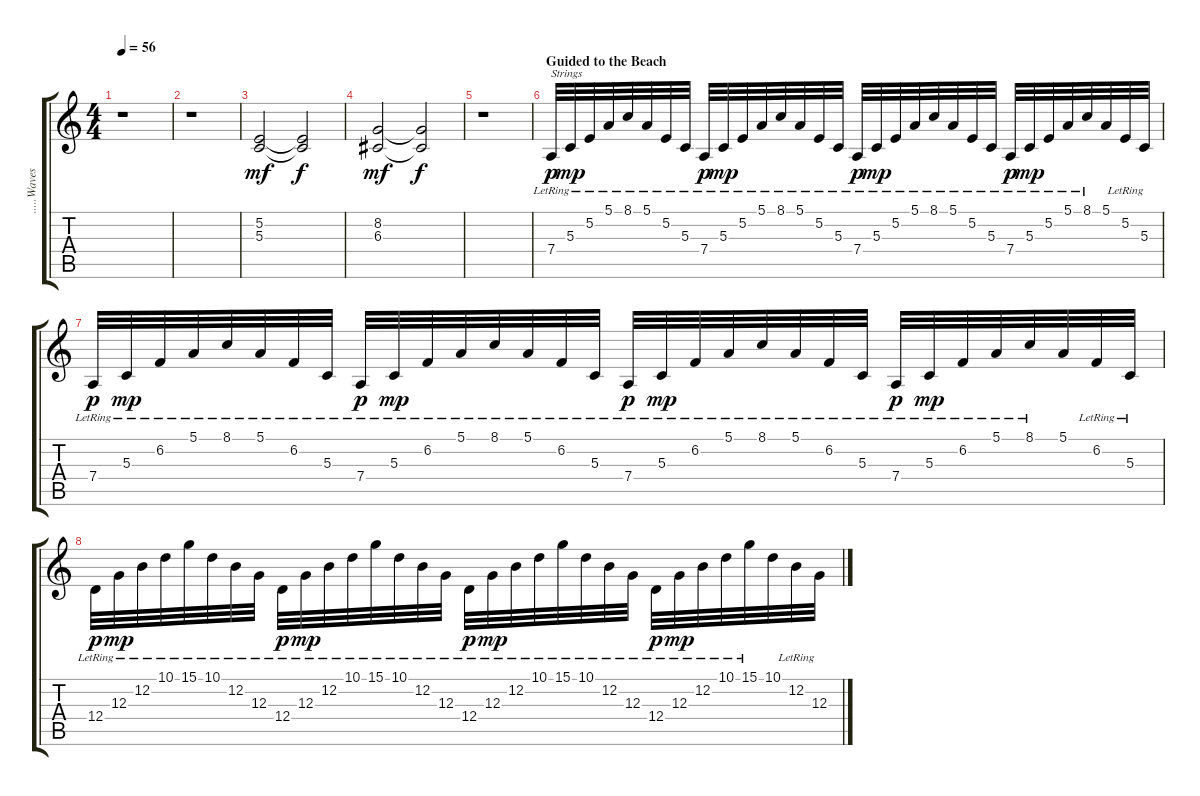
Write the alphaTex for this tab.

\track (".....Waves....." ".....Waves") {instrument acousticgrandpiano}
\staff {score tabs}
\tuning (E4 B3 G3 D3 A2 E2) {hide}
\ts (4 4)
\tempo 56
\clef g2
\ks c
r.1{dy f} |
r.1{volume 0} |
(5.2 5.3).2{dy mf volume 6 instrument stringensemble1} (5.2{t} 5.3{t}).2{dy f volume 2} |
(8.2 6.3).2{dy mf volume 6 instrument stringensemble1} (8.2{t} 6.3{t}).2{dy f volume 2} |
r.1 |
\section ("" "Guided to the Beach")
7.4{lr}.32{txt "Strings" dy p volume 10 instrument tremolostrings} 5.3{lr}.32{dy mp} 5.2{lr}.32 5.1{lr}.32 8.1{lr}.32 5.1{lr}.32 5.2{lr}.32 5.3{lr}.32 7.4{lr}.32{dy p} 5.3{lr}.32{dy mp} 5.2{lr}.32 5.1{lr}.32 8.1{lr}.32 5.1{lr}.32 5.2{lr}.32 5.3{lr}.32 7.4{lr}.32{dy p} 5.3{lr}.32{dy mp} 5.2{lr}.32 5.1{lr}.32 8.1{lr}.32 5.1{lr}.32 5.2{lr}.32 5.3{lr}.32 7.4{lr}.32{dy p} 5.3{lr}.32{dy mp} 5.2{lr}.32 5.1{lr}.32 8.1{lr}.32 5.1.32 5.2{lr}.32 5.3{lr}.32 |
7.4{lr}.32{dy p} 5.3{lr}.32{dy mp} 6.2{lr}.32 5.1{lr}.32 8.1{lr}.32 5.1{lr}.32 6.2{lr}.32 5.3{lr}.32 7.4{lr}.32{dy p} 5.3{lr}.32{dy mp} 6.2{lr}.32 5.1{lr}.32 8.1{lr}.32 5.1{lr}.32 6.2{lr}.32 5.3{lr}.32 7.4{lr}.32{dy p} 5.3{lr}.32{dy mp} 6.2{lr}.32 5.1{lr}.32 8.1{lr}.32 5.1{lr}.32 6.2{lr}.32 5.3{lr}.32 7.4{lr}.32{dy p} 5.3{lr}.32{dy mp} 6.2{lr}.32 5.1{lr}.32 8.1{lr}.32 5.1.32 6.2{lr}.32 5.3{lr}.32 |
12.4{lr}.32{dy p} 12.3{lr}.32{dy mp} 12.2{lr}.32 10.1{lr}.32 15.1{lr}.32 10.1{lr}.32 12.2{lr}.32 12.3{lr}.32 12.4{lr}.32{dy p} 12.3{lr}.32{dy mp} 12.2{lr}.32 10.1{lr}.32 15.1{lr}.32 10.1{lr}.32 12.2{lr}.32 12.3{lr}.32 12.4{lr}.32{dy p} 12.3{lr}.32{dy mp} 12.2{lr}.32 10.1{lr}.32 15.1{lr}.32 10.1{lr}.32 12.2{lr}.32 12.3{lr}.32 12.4{lr}.32{dy p} 12.3{lr}.32{dy mp} 12.2{lr}.32 10.1{lr}.32 15.1{lr}.32 10.1.32 12.2{lr}.32 12.3{lr}.32
